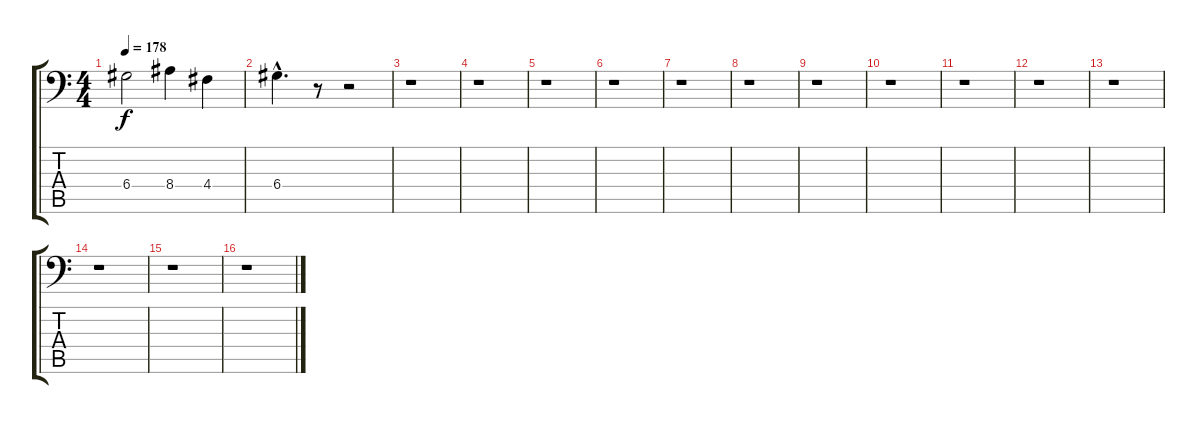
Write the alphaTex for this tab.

\track "" {instrument churchorgan}
\staff {score tabs}
\tuning (E4 B3 G3 D3 A2 G1) {hide}
\ts (4 4)
\tempo 178
\clef f4
\ks c
6.4.2{dy f} 8.4.4 4.4.4 |
6.4{hac}.4{d} r.8 r.2 |
r.1 |
r.1 |
r.1 |
r.1 |
r.1 |
r.1 |
r.1 |
r.1 |
r.1 |
r.1 |
r.1 |
r.1 |
r.1 |
r.1
